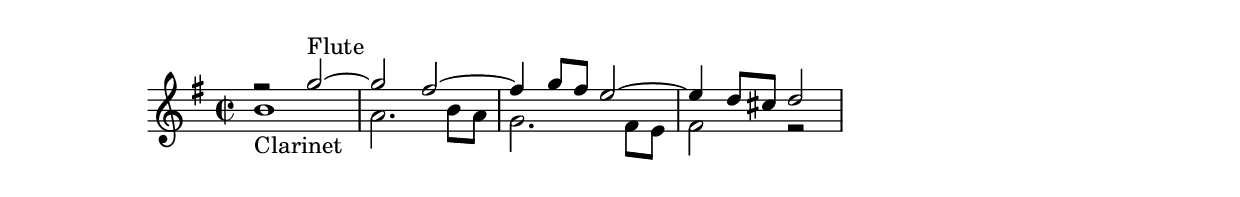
%% Do not edit this file; it is automatically
%% generated from LSR http://lsr.dsi.unimi.it
%% This file is in the public domain.
\version "2.13.16"

\header {
  lsrtags = "contexts-and-engravers, midi"

%% Translation of GIT committish: d2119a9e5e951c6ae850322f41444ac98d1ed492
  texidoces = "
Al producir una salida MIDI, el comportamiento predeterminado es
que cada pentagrama representa un canal MIDI, con todas las voces
de dicho pentagrama mezcladas.  Esto reduce al mínimo el riesgo de
que se agote el número de canales MIDI disponibles, pues existe un
máximo de 16 canales por pista.

Sin embargo, cuando se traslada el interpretador
@code{Staff_performer} al contexto @code{Voice}, cada voz de un
pentagrama puede tener su propio canal MIDI, como se muestra en el
siguiente ejemplo: a pesar de estar sobre el mismo pentagrama, se
crean dos canales MIDI, cada uno con un @code{midiInstrument}
distinto.

"
  doctitlees = "Modificar la salida MIDI para que tenga un canal por cada voz"

  texidoc = "
When outputting MIDI, the default behavior is for each staff to
represent one MIDI channel, with all the voices on a staff amalgamated.
This minimizes the risk of running out of MIDI channels, since there
are only 16 available per track.

However, by moving the @code{Staff_performer} to the @code{Voice}
context, each voice on a staff can have its own MIDI channel, as is
demonstrated by the following example: despite being on the same staff,
two MIDI channels are created, each with a different
@code{midiInstrument}.

"
  doctitle = "Changing MIDI output to one channel per voice"
} % begin verbatim

\score {
  \new Staff <<
    \new Voice \relative c''' {
      \set midiInstrument = #"flute"
      \voiceOne
      \key g \major
      \time 2/2
      r2 g-"Flute" ~
      g fis ~
      fis4 g8 fis e2 ~
      e4 d8 cis d2
    }
    \new Voice \relative c'' {
      \set midiInstrument = #"clarinet"
      \voiceTwo
      b1-"Clarinet"
      a2. b8 a
      g2. fis8 e
      fis2 r
    }
  >>
  \layout { }
  \midi {
    \context {
      \Staff
      \remove "Staff_performer"
    }
    \context {
      \Voice
      \consists "Staff_performer"
    }
    \context {
      \Score
      tempoWholesPerMinute = #(ly:make-moment 72 2)
    }
  }
}

